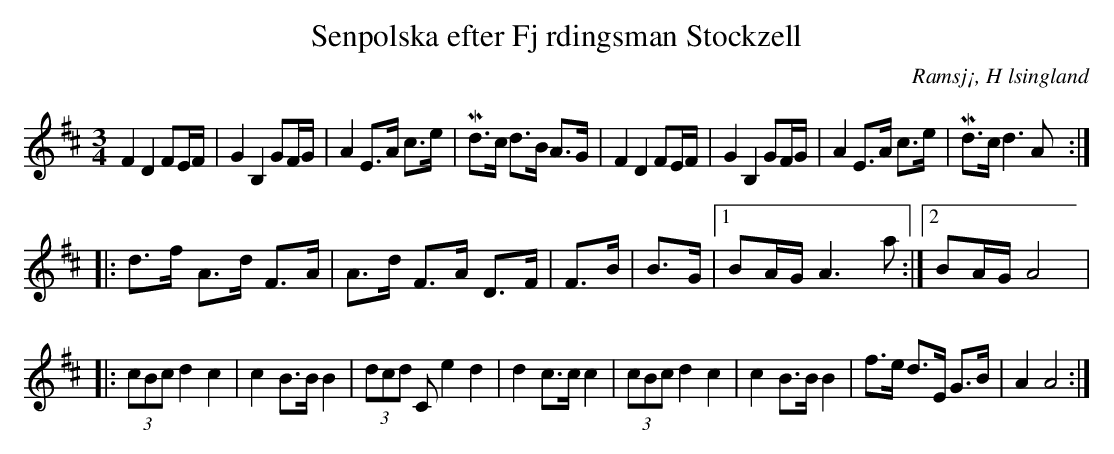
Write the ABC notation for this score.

X:1
T: Senpolska efter Fj rdingsman Stockzell
O: Ramsj¡, H lsingland
M:3/4
L:1/8
K:D
F2 D2 FE/F/|G2 B,2 GF/G/| A2 E>A c>e|Md>c d>B A>G|F2 D2 FE/F/|G2 B,2 GF/G/| A2 E>A c>e|Md>c d2>A2:|
|:d>f A>d F>A| A>d F>A D>F|F>B|B>G |1 BA/G/ A2>a2:|2 BA/G/ A4|
|:(3cBc d2 c2|c2 B>B B2|(3dcd Ce2 d2|d2 c>c c2|(3cBc d2 c2|c2 B>B B2|f>e d>E G>B|A2 A4:|
